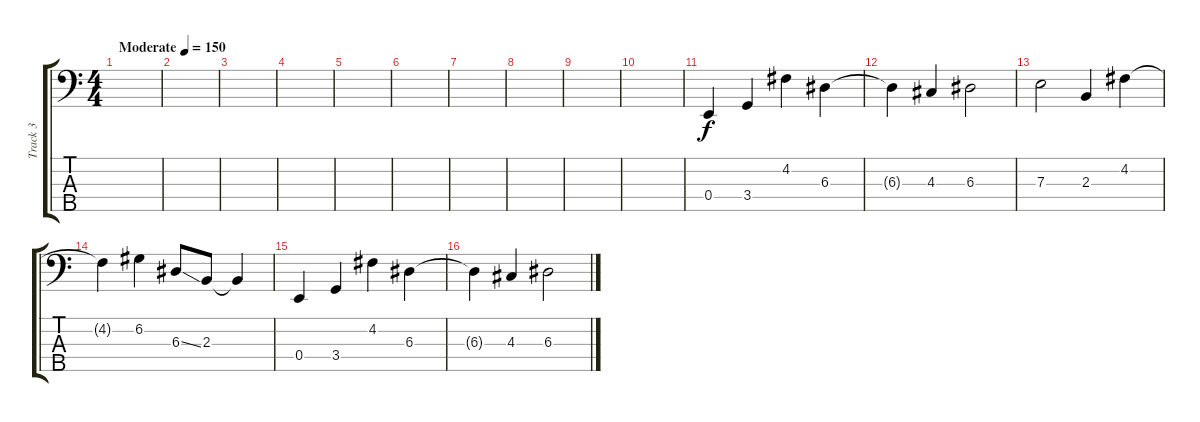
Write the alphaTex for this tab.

\track ("Track 3" "Track 3") {instrument electricbassfinger}
\staff {score tabs}
\tuning (G2 D2 A1 E1 B0) {hide}
\ts (4 4)
\tempo (150 "Moderate")
\clef f4
\ks c
|
|
|
|
|
|
|
|
|
|
0.4.4 3.4.4 4.2.4 6.3.4 |
6.3{t}.4 4.3.4 6.3.2 |
7.3.2 2.3.4 4.2.4 |
4.2{t}.4 6.2.4 6.3{ss}.8 2.3.8 2.3{t}.4 |
0.4.4 3.4.4 4.2.4 6.3.4 |
6.3{t}.4 4.3.4 6.3.2
